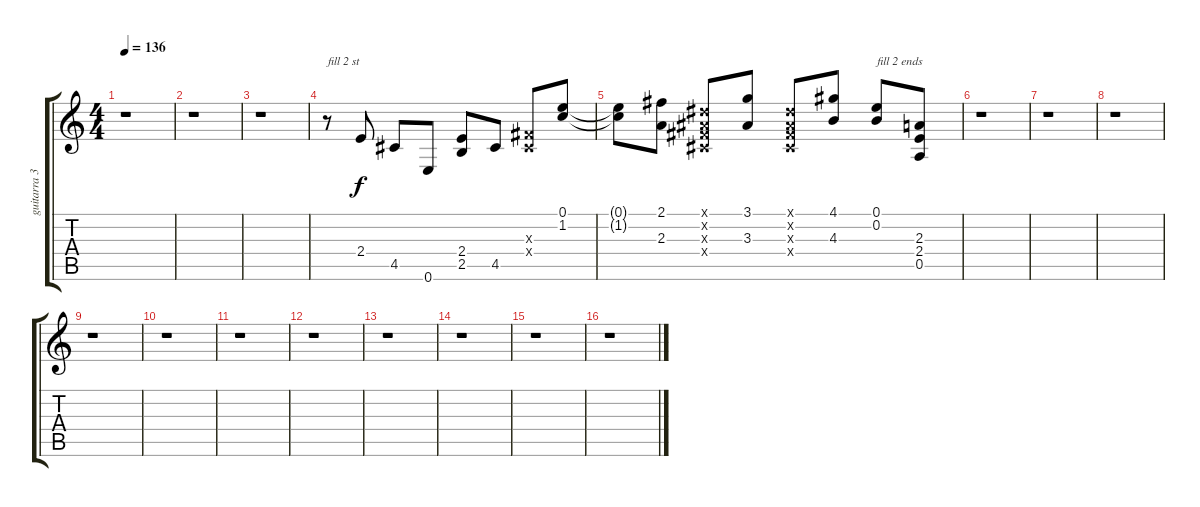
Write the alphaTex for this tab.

\track ("guitarra 3" "guitarra 3") {instrument electricguitarclean}
\staff {score tabs}
\tuning (E4 B3 G3 D3 A2 E2) {hide}
\ts (4 4)
\tempo 136
\clef g2
\ks c
r.1{dy f} |
r.1 |
r.1 |
r.8{txt "fill 2 st"} 2.4.8 4.5.8 0.6.8 (2.4 2.5).8 4.5.8 (-1.3{x} -1.4{x}).8 (0.1 1.2).8 |
(0.1{t} 1.2{t}).8 (2.1 2.3).8 (-1.1{x} -1.2{x} -1.3{x} -1.4{x}).8 (3.1 3.3).8 (-1.1{x} -1.2{x} -1.3{x} -1.4{x}).8 (4.1 4.3).8 (0.1 0.2).8{txt "fill 2 ends"} (2.3 2.4 0.5).8 |
r.1 |
r.1 |
r.1 |
r.1 |
r.1 |
r.1 |
r.1 |
r.1 |
r.1 |
r.1 |
r.1
